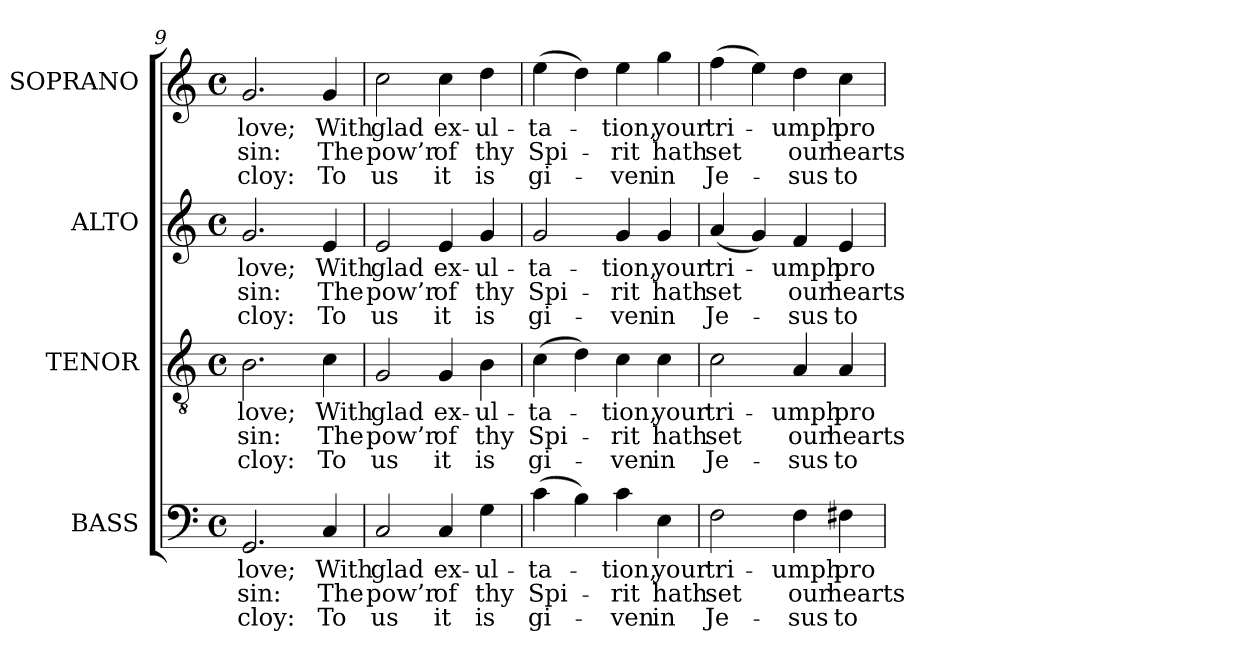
**kern	**text	**text	**text	**kern	**text	**text	**text	**kern	**text	**text	**text	**kern	**text	**text	**text
*part4	*part4	*part4	*part4	*part3	*part3	*part3	*part3	*part2	*part2	*part2	*part2	*part1	*part1	*part1	*part1
*staff4	*staff4	*staff4	*staff4	*staff3	*staff3	*staff3	*staff3	*staff2	*staff2	*staff2	*staff2	*staff1	*staff1	*staff1	*staff1
*I"BASS	*	*	*	*I"TENOR	*	*	*	*I"ALTO	*	*	*	*I"SOPRANO	*	*	*
*I'B.	*	*	*	*I'T.	*	*	*	*I'A.	*	*	*	*I'S.	*	*	*
!!LO:LB:g=z
*clefF4	*	*	*	*clefGv2	*	*	*	*clefG2	*	*	*	*clefG2	*	*	*
*	*	*	*	*ITrd7c12	*	*	*	*	*	*	*	*	*	*	*
*k[]	*	*	*	*k[]	*	*	*	*k[]	*	*	*	*k[]	*	*	*
*C:	*	*	*	*C:	*	*	*	*C:	*	*	*	*C:	*	*	*
*M4/4	*	*	*	*M4/4	*	*	*	*M4/4	*	*	*	*M4/4	*	*	*
*met(c)	*	*	*	*met(c)	*	*	*	*met(c)	*	*	*	*met(c)	*	*	*
=9	=9	=9	=9	=9	=9	=9	=9	=9	=9	=9	=9	=9	=9	=9	=9
!	!LO:LY:b:color=#000000	!LO:LY:b:color=#000000	!LO:LY:b:color=#000000	!	!	!	!	!	!	!	!	!	!	!	!
!	!	!	!	!	!LO:LY:b:color=#000000	!LO:LY:b:color=#000000	!LO:LY:b:color=#000000	!	!	!	!	!	!	!	!
!	!	!	!	!	!	!	!	!	!LO:LY:b:color=#000000	!LO:LY:b:color=#000000	!LO:LY:b:color=#000000	!	!	!	!
!	!	!	!	!	!	!	!	!	!	!	!	!	!LO:LY:b:color=#000000	!LO:LY:b:color=#000000	!LO:LY:b:color=#000000
2.GGi/	love;	sin:	cloy:	2.BBi\	love;	sin:	cloy:	2.gi/	love;	sin:	cloy:	2.gi/	love;	sin:	cloy:
!	!LO:LY:b:color=#000000	!LO:LY:b:color=#000000	!LO:LY:b:color=#000000	!	!	!	!	!	!	!	!	!	!	!	!
!	!	!	!	!	!LO:LY:b:color=#000000	!LO:LY:b:color=#000000	!LO:LY:b:color=#000000	!	!	!	!	!	!	!	!
!	!	!	!	!	!	!	!	!	!LO:LY:b:color=#000000	!LO:LY:b:color=#000000	!LO:LY:b:color=#000000	!	!	!	!
!	!	!	!	!	!	!	!	!	!	!	!	!	!LO:LY:b:color=#000000	!LO:LY:b:color=#000000	!LO:LY:b:color=#000000
4Ci/	With	The	To	4Ci\	With	The	To	4ei/	With	The	To	4gi/	With	The	To
=10	=10	=10	=10	=10	=10	=10	=10	=10	=10	=10	=10	=10	=10	=10	=10
!	!LO:LY:b:color=#000000	!LO:LY:b:color=#000000	!LO:LY:b:color=#000000	!	!	!	!	!	!	!	!	!	!	!	!
!	!	!	!	!	!LO:LY:b:color=#000000	!LO:LY:b:color=#000000	!LO:LY:b:color=#000000	!	!	!	!	!	!	!	!
!	!	!	!	!	!	!	!	!	!LO:LY:b:color=#000000	!LO:LY:b:color=#000000	!LO:LY:b:color=#000000	!	!	!	!
!	!	!	!	!	!	!	!	!	!	!	!	!	!LO:LY:b:color=#000000	!LO:LY:b:color=#000000	!LO:LY:b:color=#000000
2Ci/	glad	pow’r	us	2GGi/	glad	pow’r	us	2ei/	glad	pow’r	us	2cci\	glad	pow’r	us
!	!LO:LY:b:color=#000000	!LO:LY:b:color=#000000	!LO:LY:b:color=#000000	!	!	!	!	!	!	!	!	!	!	!	!
!	!	!	!	!	!LO:LY:b:color=#000000	!LO:LY:b:color=#000000	!LO:LY:b:color=#000000	!	!	!	!	!	!	!	!
!	!	!	!	!	!	!	!	!	!LO:LY:b:color=#000000	!LO:LY:b:color=#000000	!LO:LY:b:color=#000000	!	!	!	!
!	!	!	!	!	!	!	!	!	!	!	!	!	!LO:LY:b:color=#000000	!LO:LY:b:color=#000000	!LO:LY:b:color=#000000
4Ci/	ex-	of	it	4GGi/	ex-	of	it	4ei/	ex-	of	it	4cci\	ex-	of	it
!	!LO:LY:b:color=#000000	!LO:LY:b:color=#000000	!LO:LY:b:color=#000000	!	!	!	!	!	!	!	!	!	!	!	!
!	!	!	!	!	!LO:LY:b:color=#000000	!LO:LY:b:color=#000000	!LO:LY:b:color=#000000	!	!	!	!	!	!	!	!
!	!	!	!	!	!	!	!	!	!LO:LY:b:color=#000000	!LO:LY:b:color=#000000	!LO:LY:b:color=#000000	!	!	!	!
!	!	!	!	!	!	!	!	!	!	!	!	!	!LO:LY:b:color=#000000	!LO:LY:b:color=#000000	!LO:LY:b:color=#000000
4Gi\	-ul-	thy	is	4BBi\	-ul-	thy	is	4gi/	-ul-	thy	is	4ddi\	-ul-	thy	is
=11	=11	=11	=11	=11	=11	=11	=11	=11	=11	=11	=11	=11	=11	=11	=11
!	!LO:LY:b:color=#000000	!LO:LY:b:color=#000000	!LO:LY:b:color=#000000	!	!	!	!	!	!	!	!	!	!	!	!
!	!	!	!	!	!LO:LY:b:color=#000000	!LO:LY:b:color=#000000	!LO:LY:b:color=#000000	!	!	!	!	!	!	!	!
!	!	!	!	!	!	!	!	!	!LO:LY:b:color=#000000	!LO:LY:b:color=#000000	!LO:LY:b:color=#000000	!	!	!	!
!	!	!	!	!	!	!	!	!	!	!	!	!	!LO:LY:b:color=#000000	!LO:LY:b:color=#000000	!LO:LY:b:color=#000000
(4ci\	-ta-	Spi-	gi-	(4Ci\	-ta-	Spi-	gi-	2gi/	-ta-	Spi-	gi-	(4eei\	-ta-	Spi-	gi-
4Bi\)	.	.	.	4Di\)	.	.	.	.	.	.	.	4ddi\)	.	.	.
!	!LO:LY:b:color=#000000	!LO:LY:b:color=#000000	!LO:LY:b:color=#000000	!	!	!	!	!	!	!	!	!	!	!	!
!	!	!	!	!	!LO:LY:b:color=#000000	!LO:LY:b:color=#000000	!LO:LY:b:color=#000000	!	!	!	!	!	!	!	!
!	!	!	!	!	!	!	!	!	!LO:LY:b:color=#000000	!LO:LY:b:color=#000000	!LO:LY:b:color=#000000	!	!	!	!
!	!	!	!	!	!	!	!	!	!	!	!	!	!LO:LY:b:color=#000000	!LO:LY:b:color=#000000	!LO:LY:b:color=#000000
4ci\	-tion,	-rit	-ven	4Ci\	-tion,	-rit	-ven	4gi/	-tion,	-rit	-ven	4eei\	-tion,	-rit	-ven
!	!LO:LY:b:color=#000000	!LO:LY:b:color=#000000	!LO:LY:b:color=#000000	!	!	!	!	!	!	!	!	!	!	!	!
!	!	!	!	!	!LO:LY:b:color=#000000	!LO:LY:b:color=#000000	!LO:LY:b:color=#000000	!	!	!	!	!	!	!	!
!	!	!	!	!	!	!	!	!	!LO:LY:b:color=#000000	!LO:LY:b:color=#000000	!LO:LY:b:color=#000000	!	!	!	!
!	!	!	!	!	!	!	!	!	!	!	!	!	!LO:LY:b:color=#000000	!LO:LY:b:color=#000000	!LO:LY:b:color=#000000
4Ei\	your	hath	in	4Ci\	your	hath	in	4gi/	your	hath	in	4ggi\	your	hath	in
=12	=12	=12	=12	=12	=12	=12	=12	=12	=12	=12	=12	=12	=12	=12	=12
!	!LO:LY:b:color=#000000	!LO:LY:b:color=#000000	!LO:LY:b:color=#000000	!	!	!	!	!	!	!	!	!	!	!	!
!	!	!	!	!	!LO:LY:b:color=#000000	!LO:LY:b:color=#000000	!LO:LY:b:color=#000000	!	!	!	!	!	!	!	!
!	!	!	!	!	!	!	!	!	!LO:LY:b:color=#000000	!LO:LY:b:color=#000000	!LO:LY:b:color=#000000	!	!	!	!
!	!	!	!	!	!	!	!	!	!	!	!	!	!LO:LY:b:color=#000000	!LO:LY:b:color=#000000	!LO:LY:b:color=#000000
2Fi\	tri-	set	Je-	2Ci\	tri-	set	Je-	(4ai/	tri-	set	Je-	(4ffi\	tri-	set	Je-
.	.	.	.	.	.	.	.	4gi/)	.	.	.	4eei\)	.	.	.
!	!LO:LY:b:color=#000000	!LO:LY:b:color=#000000	!LO:LY:b:color=#000000	!	!	!	!	!	!	!	!	!	!	!	!
!	!	!	!	!	!LO:LY:b:color=#000000	!LO:LY:b:color=#000000	!LO:LY:b:color=#000000	!	!	!	!	!	!	!	!
!	!	!	!	!	!	!	!	!	!LO:LY:b:color=#000000	!LO:LY:b:color=#000000	!LO:LY:b:color=#000000	!	!	!	!
!	!	!	!	!	!	!	!	!	!	!	!	!	!LO:LY:b:color=#000000	!LO:LY:b:color=#000000	!LO:LY:b:color=#000000
4Fi\	-umph	our	-sus	4AAi/	-umph	our	-sus	4fi/	-umph	our	-sus	4ddi\	-umph	our	-sus
!	!LO:LY:b:color=#000000	!LO:LY:b:color=#000000	!LO:LY:b:color=#000000	!	!	!	!	!	!	!	!	!	!	!	!
!	!	!	!	!	!LO:LY:b:color=#000000	!LO:LY:b:color=#000000	!LO:LY:b:color=#000000	!	!	!	!	!	!	!	!
!	!	!	!	!	!	!	!	!	!LO:LY:b:color=#000000	!LO:LY:b:color=#000000	!LO:LY:b:color=#000000	!	!	!	!
!	!	!	!	!	!	!	!	!	!	!	!	!	!LO:LY:b:color=#000000	!LO:LY:b:color=#000000	!LO:LY:b:color=#000000
4F#Xi\	pro-	hearts	to	4AAi/	pro-	hearts	to	4ei/	pro-	hearts	to	4cci\	pro-	hearts	to
=	=	=	=	=	=	=	=	=	=	=	=	=	=	=	=
*-	*-	*-	*-	*-	*-	*-	*-	*-	*-	*-	*-	*-	*-	*-	*-
